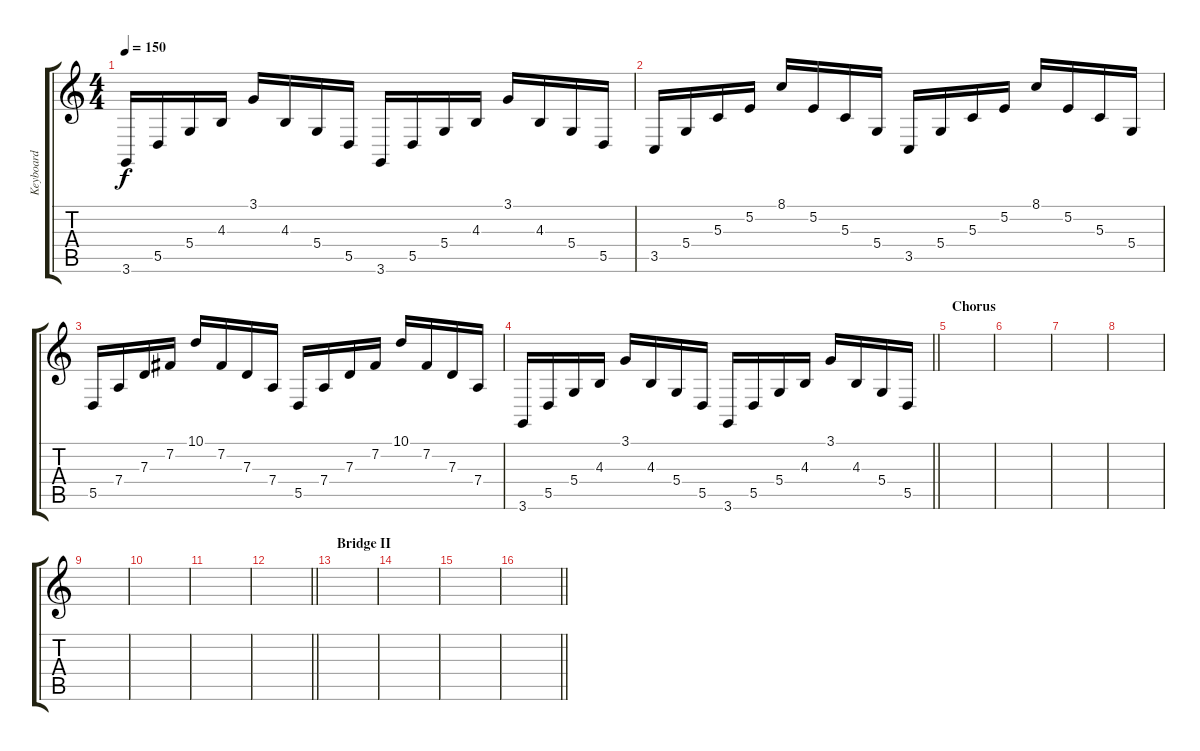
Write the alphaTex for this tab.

\track ("Keyboard" "Keyboard") {instrument lead2sawtooth}
\staff {score tabs}
\tuning (E4 B3 G3 D3 A2 E2) {hide}
\ts (4 4)
\tempo 150
\clef g2
\ks c
3.6.16{dy f} 5.5.16 5.4.16 4.3.16 3.1.16 4.3.16 5.4.16 5.5.16 3.6.16 5.5.16 5.4.16 4.3.16 3.1.16 4.3.16 5.4.16 5.5.16 |
3.5.16 5.4.16 5.3.16 5.2.16 8.1.16 5.2.16 5.3.16 5.4.16 3.5.16 5.4.16 5.3.16 5.2.16 8.1.16 5.2.16 5.3.16 5.4.16 |
5.5.16 7.4.16 7.3.16 7.2.16 10.1.16 7.2.16 7.3.16 7.4.16 5.5.16 7.4.16 7.3.16 7.2.16 10.1.16 7.2.16 7.3.16 7.4.16 |
\barLineRight lightlight
3.6.16 5.5.16 5.4.16 4.3.16 3.1.16 4.3.16 5.4.16 5.5.16 3.6.16 5.5.16 5.4.16 4.3.16 3.1.16 4.3.16 5.4.16 5.5.16 |
\section ("" "Chorus")
|
|
|
|
|
|
|
\barLineRight lightlight
|
\section ("" "Bridge II")
|
|
|
\barLineRight lightlight
